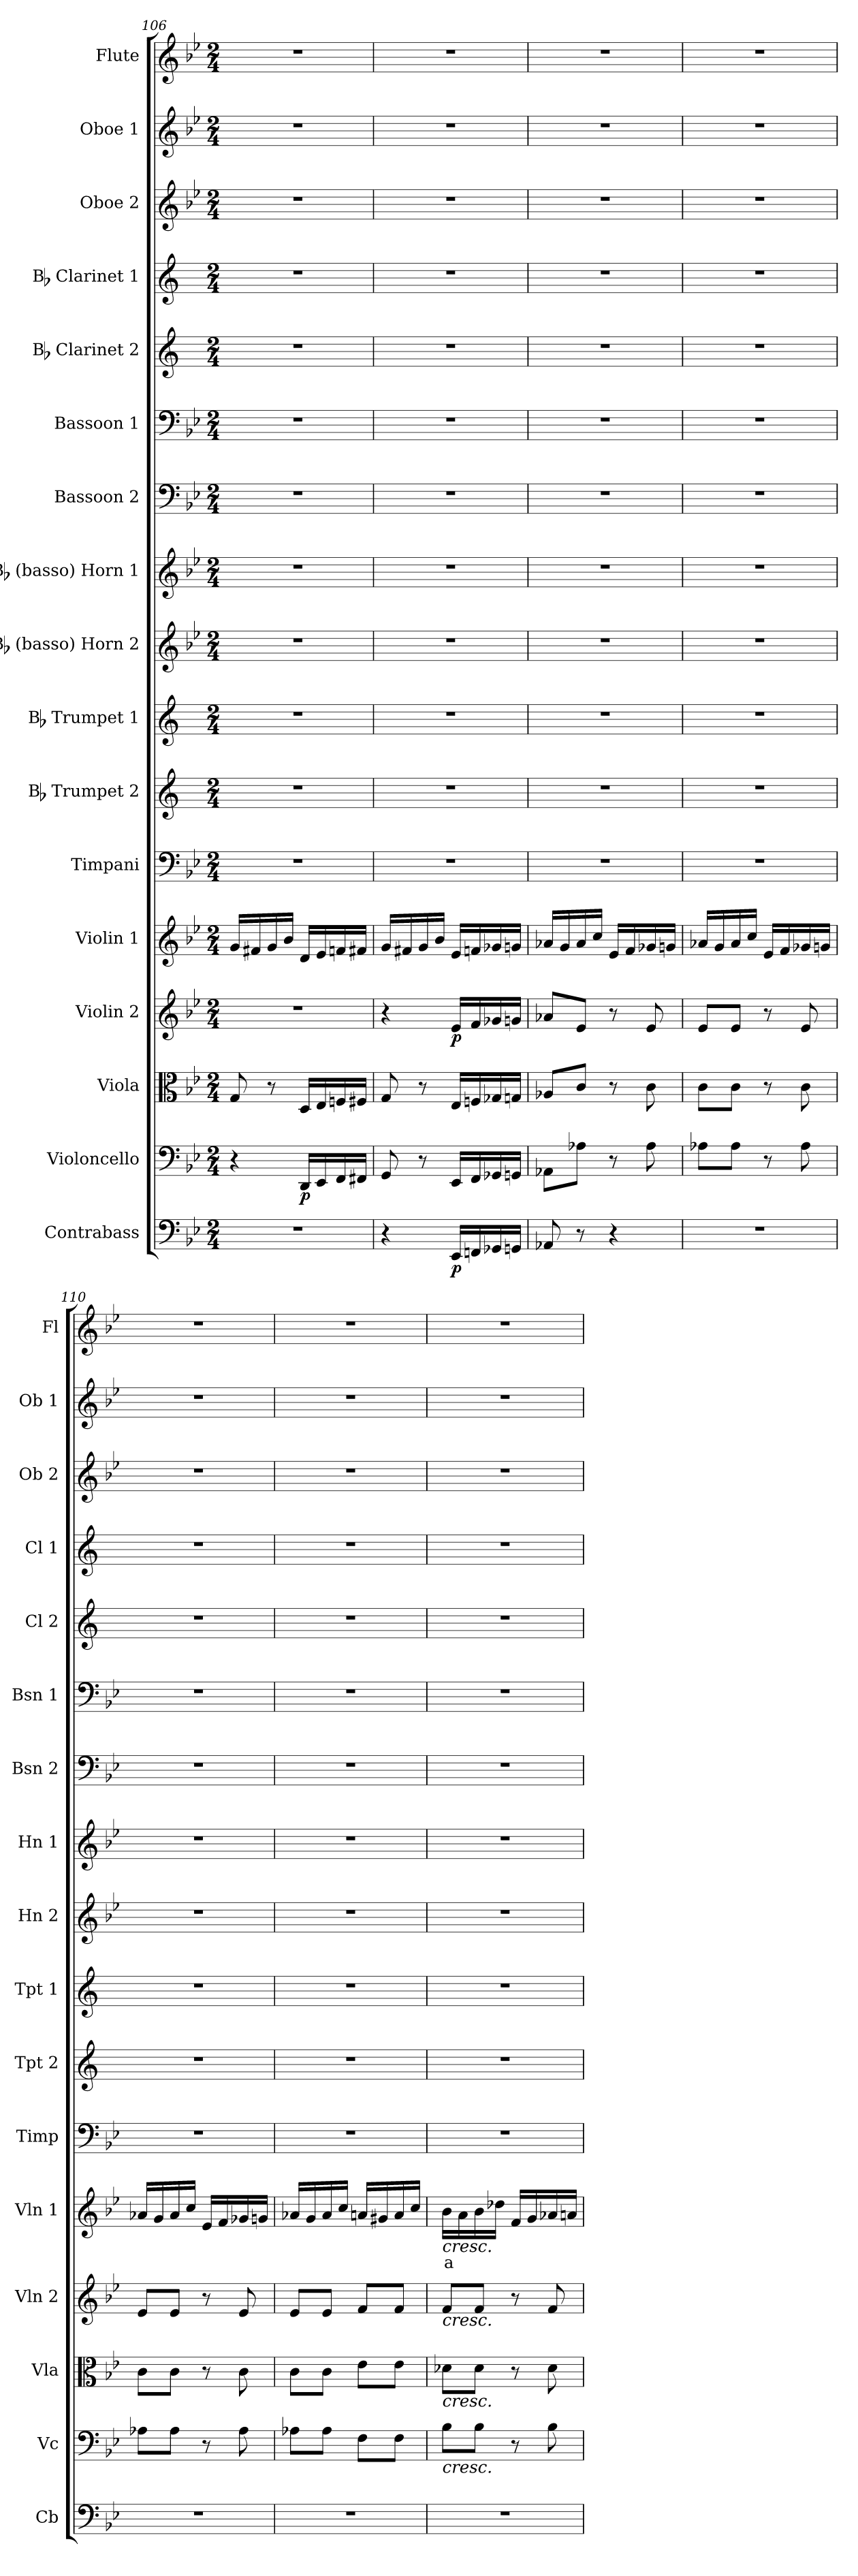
**kern	**dynam	**kern	**dynam	**kern	**kern	**dynam	**kern	**text	**kern	**kern	**kern	**kern	**kern	**kern	**kern	**kern	**kern	**kern	**kern	**kern
*part17	*part17	*part16	*part16	*part15	*part14	*part14	*part13	*part13	*part12	*part11	*part10	*part9	*part8	*part7	*part6	*part5	*part4	*part3	*part2	*part1
*staff17	*staff17	*staff16	*staff16	*staff15	*staff14	*staff14	*staff13	*staff13	*staff12	*staff11	*staff10	*staff9	*staff8	*staff7	*staff6	*staff5	*staff4	*staff3	*staff2	*staff1
*I"Contrabass	*	*I"Violoncello	*	*I"Viola	*I"Violin 2	*	*I"Violin 1	*	*I"Timpani	*I"Bb Trumpet 2	*I"Bb Trumpet 1	*I"Bb (basso) Horn 2	*I"Bb (basso) Horn 1	*I"Bassoon 2	*I"Bassoon 1	*I"Bb Clarinet 2	*I"Bb Clarinet 1	*I"Oboe 2	*I"Oboe 1	*I"Flute
*I'Cb	*	*I'Vc	*	*I'Vla	*I'Vln 2	*	*I'Vln 1	*	*I'Timp	*I'Tpt 2	*I'Tpt 1	*I'Hn 2	*I'Hn 1	*I'Bsn 2	*I'Bsn 1	*I'Cl 2	*I'Cl 1	*I'Ob 2	*I'Ob 1	*I'Fl
*clefF4	*	*clefF4	*	*clefC3	*clefG2	*	*clefG2	*	*clefF4	*clefG2	*clefG2	*clefG2	*clefG2	*clefF4	*clefF4	*clefG2	*clefG2	*clefG2	*clefG2	*clefG2
*ITrd7c12	*	*	*	*	*	*	*	*	*	*ITrd1c2	*ITrd1c2	*ITrd8c14	*ITrd8c14	*	*	*ITrd1c2	*ITrd1c2	*	*	*
*k[b-e-]	*	*k[b-e-]	*	*k[b-e-]	*k[b-e-]	*	*k[b-e-]	*	*k[b-e-]	*k[b-e-]	*k[b-e-]	*k[b-e-]	*k[b-e-]	*k[b-e-]	*k[b-e-]	*k[b-e-]	*k[b-e-]	*k[b-e-]	*k[b-e-]	*k[b-e-]
*M2/4	*	*M2/4	*	*M2/4	*M2/4	*	*M2/4	*	*M2/4	*M2/4	*M2/4	*M2/4	*M2/4	*M2/4	*M2/4	*M2/4	*M2/4	*M2/4	*M2/4	*M2/4
=106	=106	=106	=106	=106	=106	=106	=106	=106	=106	=106	=106	=106	=106	=106	=106	=106	=106	=106	=106	=106
2r	.	4r	.	8G/	2r	.	16g/LL	.	2r	2r	2r	2r	2r	2r	2r	2r	2r	2r	2r	2r
.	.	.	.	.	.	.	16f#X/	.	.	.	.	.	.	.	.	.	.	.	.	.
.	.	.	.	8r	.	.	16g/	.	.	.	.	.	.	.	.	.	.	.	.	.
.	.	.	.	.	.	.	16b-/JJ	.	.	.	.	.	.	.	.	.	.	.	.	.
!	!	!	!LO:DY:b	!	!	!	!	!	!	!	!	!	!	!	!	!	!	!	!	!
.	.	16DD/LL	p	16D/LL	.	.	16d/LL	.	.	.	.	.	.	.	.	.	.	.	.	.
.	.	16EE-/	.	16E-/	.	.	16e-/	.	.	.	.	.	.	.	.	.	.	.	.	.
.	.	16FF/	.	16Fn/	.	.	16fn/	.	.	.	.	.	.	.	.	.	.	.	.	.
.	.	16FF#X/JJ	.	16F#X/JJ	.	.	16f#X/JJ	.	.	.	.	.	.	.	.	.	.	.	.	.
!!LO:PB:g=z
=107	=107	=107	=107	=107	=107	=107	=107	=107	=107	=107	=107	=107	=107	=107	=107	=107	=107	=107	=107	=107
4r	.	8GG/	.	8G/	4r	.	16g/LL	.	2r	2r	2r	2r	2r	2r	2r	2r	2r	2r	2r	2r
.	.	.	.	.	.	.	16f#X/	.	.	.	.	.	.	.	.	.	.	.	.	.
.	.	8r	.	8r	.	.	16g/	.	.	.	.	.	.	.	.	.	.	.	.	.
.	.	.	.	.	.	.	16b-/JJ	.	.	.	.	.	.	.	.	.	.	.	.	.
!	!LO:DY:b	!	!	!	!	!LO:DY:b	!	!	!	!	!	!	!	!	!	!	!	!	!	!
16EEE-/LL	p	16EE-/LL	.	16E-/LL	16e-/LL	p	16e-/LL	.	.	.	.	.	.	.	.	.	.	.	.	.
16FFFn/	.	16FF/	.	16Fn/	16f/	.	16fn/	.	.	.	.	.	.	.	.	.	.	.	.	.
16GGG-X/	.	16GG-X/	.	16G-X/	16g-X/	.	16g-X/	.	.	.	.	.	.	.	.	.	.	.	.	.
16GGGn/JJ	.	16GGn/JJ	.	16Gn/JJ	16gn/JJ	.	16gn/JJ	.	.	.	.	.	.	.	.	.	.	.	.	.
=108	=108	=108	=108	=108	=108	=108	=108	=108	=108	=108	=108	=108	=108	=108	=108	=108	=108	=108	=108	=108
8AAA-X/	.	8AA-X\L	.	8A-X/L	8a-X/L	.	16a-X/LL	.	2r	2r	2r	2r	2r	2r	2r	2r	2r	2r	2r	2r
.	.	.	.	.	.	.	16g/	.	.	.	.	.	.	.	.	.	.	.	.	.
8r	.	8A-X\J	.	8c/J	8e-/J	.	16a-/	.	.	.	.	.	.	.	.	.	.	.	.	.
.	.	.	.	.	.	.	16cc/JJ	.	.	.	.	.	.	.	.	.	.	.	.	.
4r	.	8r	.	8r	8r	.	16e-/LL	.	.	.	.	.	.	.	.	.	.	.	.	.
.	.	.	.	.	.	.	16f/	.	.	.	.	.	.	.	.	.	.	.	.	.
.	.	8A-\	.	8c\	8e-/	.	16g-X/	.	.	.	.	.	.	.	.	.	.	.	.	.
.	.	.	.	.	.	.	16gn/JJ	.	.	.	.	.	.	.	.	.	.	.	.	.
=109	=109	=109	=109	=109	=109	=109	=109	=109	=109	=109	=109	=109	=109	=109	=109	=109	=109	=109	=109	=109
2r	.	8A-X\L	.	8c\L	8e-/L	.	16a-X/LL	.	2r	2r	2r	2r	2r	2r	2r	2r	2r	2r	2r	2r
.	.	.	.	.	.	.	16g/	.	.	.	.	.	.	.	.	.	.	.	.	.
.	.	8A-\J	.	8c\J	8e-/J	.	16a-/	.	.	.	.	.	.	.	.	.	.	.	.	.
.	.	.	.	.	.	.	16cc/JJ	.	.	.	.	.	.	.	.	.	.	.	.	.
.	.	8r	.	8r	8r	.	16e-/LL	.	.	.	.	.	.	.	.	.	.	.	.	.
.	.	.	.	.	.	.	16f/	.	.	.	.	.	.	.	.	.	.	.	.	.
.	.	8A-\	.	8c\	8e-/	.	16g-X/	.	.	.	.	.	.	.	.	.	.	.	.	.
.	.	.	.	.	.	.	16gn/JJ	.	.	.	.	.	.	.	.	.	.	.	.	.
=110	=110	=110	=110	=110	=110	=110	=110	=110	=110	=110	=110	=110	=110	=110	=110	=110	=110	=110	=110	=110
2r	.	8A-X\L	.	8c\L	8e-/L	.	16a-X/LL	.	2r	2r	2r	2r	2r	2r	2r	2r	2r	2r	2r	2r
.	.	.	.	.	.	.	16g/	.	.	.	.	.	.	.	.	.	.	.	.	.
.	.	8A-\J	.	8c\J	8e-/J	.	16a-/	.	.	.	.	.	.	.	.	.	.	.	.	.
.	.	.	.	.	.	.	16cc/JJ	.	.	.	.	.	.	.	.	.	.	.	.	.
.	.	8r	.	8r	8r	.	16e-/LL	.	.	.	.	.	.	.	.	.	.	.	.	.
.	.	.	.	.	.	.	16f/	.	.	.	.	.	.	.	.	.	.	.	.	.
.	.	8A-\	.	8c\	8e-/	.	16g-X/	.	.	.	.	.	.	.	.	.	.	.	.	.
.	.	.	.	.	.	.	16gn/JJ	.	.	.	.	.	.	.	.	.	.	.	.	.
=111	=111	=111	=111	=111	=111	=111	=111	=111	=111	=111	=111	=111	=111	=111	=111	=111	=111	=111	=111	=111
2r	.	8A-X\L	.	8c\L	8e-/L	.	16a-X/LL	.	2r	2r	2r	2r	2r	2r	2r	2r	2r	2r	2r	2r
.	.	.	.	.	.	.	16g/	.	.	.	.	.	.	.	.	.	.	.	.	.
.	.	8A-\J	.	8c\J	8e-/J	.	16a-/	.	.	.	.	.	.	.	.	.	.	.	.	.
.	.	.	.	.	.	.	16cc/JJ	.	.	.	.	.	.	.	.	.	.	.	.	.
.	.	8F\L	.	8e-\L	8f/L	.	16an/LL	.	.	.	.	.	.	.	.	.	.	.	.	.
.	.	.	.	.	.	.	16g#X/	.	.	.	.	.	.	.	.	.	.	.	.	.
.	.	8F\J	.	8e-\J	8f/J	.	16a/	.	.	.	.	.	.	.	.	.	.	.	.	.
.	.	.	.	.	.	.	16cc/JJ	.	.	.	.	.	.	.	.	.	.	.	.	.
=112	=112	=112	=112	=112	=112	=112	=112	=112	=112	=112	=112	=112	=112	=112	=112	=112	=112	=112	=112	=112
!	!	!	!	!	!	!	!LO:TX:b:i:t=cresc.	!	!	!	!	!	!	!	!	!	!	!	!	!
!	!	!	!	!	!LO:TX:b:i:t=cresc.	!	!	!	!	!	!	!	!	!	!	!	!	!	!	!
!	!	!	!	!LO:TX:b:i:t=cresc.	!	!	!	!	!	!	!	!	!	!	!	!	!	!	!	!
!	!	!LO:TX:b:i:t=cresc.	!	!	!	!	!	!	!	!	!	!	!	!	!	!	!	!	!	!
!	!	!	!	!	!	!	!	!LO:LY:b:color=#FF0000	!	!	!	!	!	!	!	!	!	!	!	!
2r	.	8B-\L	.	8d-X\L	8f/L	.	16b-\LL	a	2r	2r	2r	2r	2r	2r	2r	2r	2r	2r	2r	2r
.	.	.	.	.	.	.	16a\	.	.	.	.	.	.	.	.	.	.	.	.	.
.	.	8B-\J	.	8d-\J	8f/J	.	16b-\	.	.	.	.	.	.	.	.	.	.	.	.	.
.	.	.	.	.	.	.	16dd-X\JJ	.	.	.	.	.	.	.	.	.	.	.	.	.
.	.	8r	.	8r	8r	.	16f/LL	.	.	.	.	.	.	.	.	.	.	.	.	.
.	.	.	.	.	.	.	16g/	.	.	.	.	.	.	.	.	.	.	.	.	.
.	.	8B-\	.	8d-\	8f/	.	16a-X/	.	.	.	.	.	.	.	.	.	.	.	.	.
.	.	.	.	.	.	.	16an/JJ	.	.	.	.	.	.	.	.	.	.	.	.	.
=	=	=	=	=	=	=	=	=	=	=	=	=	=	=	=	=	=	=	=	=
*-	*-	*-	*-	*-	*-	*-	*-	*-	*-	*-	*-	*-	*-	*-	*-	*-	*-	*-	*-	*-
